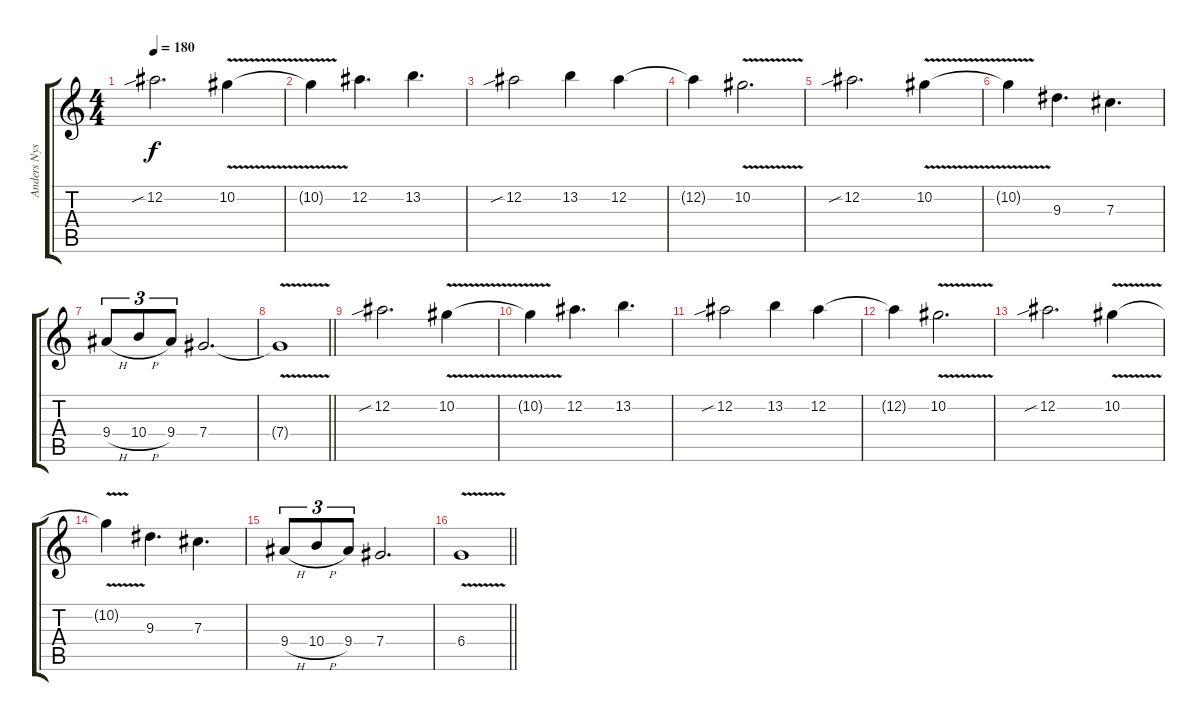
\track ("Anders Nyström" "Anders Nys") {instrument overdrivenguitar}
\staff {score tabs}
\tuning (Eb4 Bb3 Gb3 Db3 Ab2 Eb2) {hide}
\ts (4 4)
\section ("" "")
\tempo 180
\clef g2
\ks c
12.2{sib}.2{d dy f} 10.2{v}.4 |
10.2{t}.4 12.2.4{d} 13.2.4{d} |
12.2{sib}.2 13.2.4 12.2.4 |
12.2{t}.4 10.2{v}.2{d} |
12.2{sib}.2{d} 10.2{v}.4 |
10.2{t}.4 9.3.4{d} 7.3.4{d} |
9.4{h}.8{tu (3 2)} 10.4{h}.8{tu (3 2)} 9.4.8{tu (3 2)} 7.4.2{d} |
\barLineRight lightlight
7.4{v t}.1 |
12.2{sib}.2{d} 10.2{v}.4 |
10.2{t}.4 12.2.4{d} 13.2.4{d} |
12.2{sib}.2 13.2.4 12.2.4 |
12.2{t}.4 10.2{v}.2{d} |
12.2{sib}.2{d} 10.2{v}.4 |
10.2{t}.4 9.3.4{d} 7.3.4{d} |
9.4{h}.8{tu (3 2)} 10.4{h}.8{tu (3 2)} 9.4.8{tu (3 2)} 7.4.2{d} |
\barLineRight lightlight
6.4{v}.1
